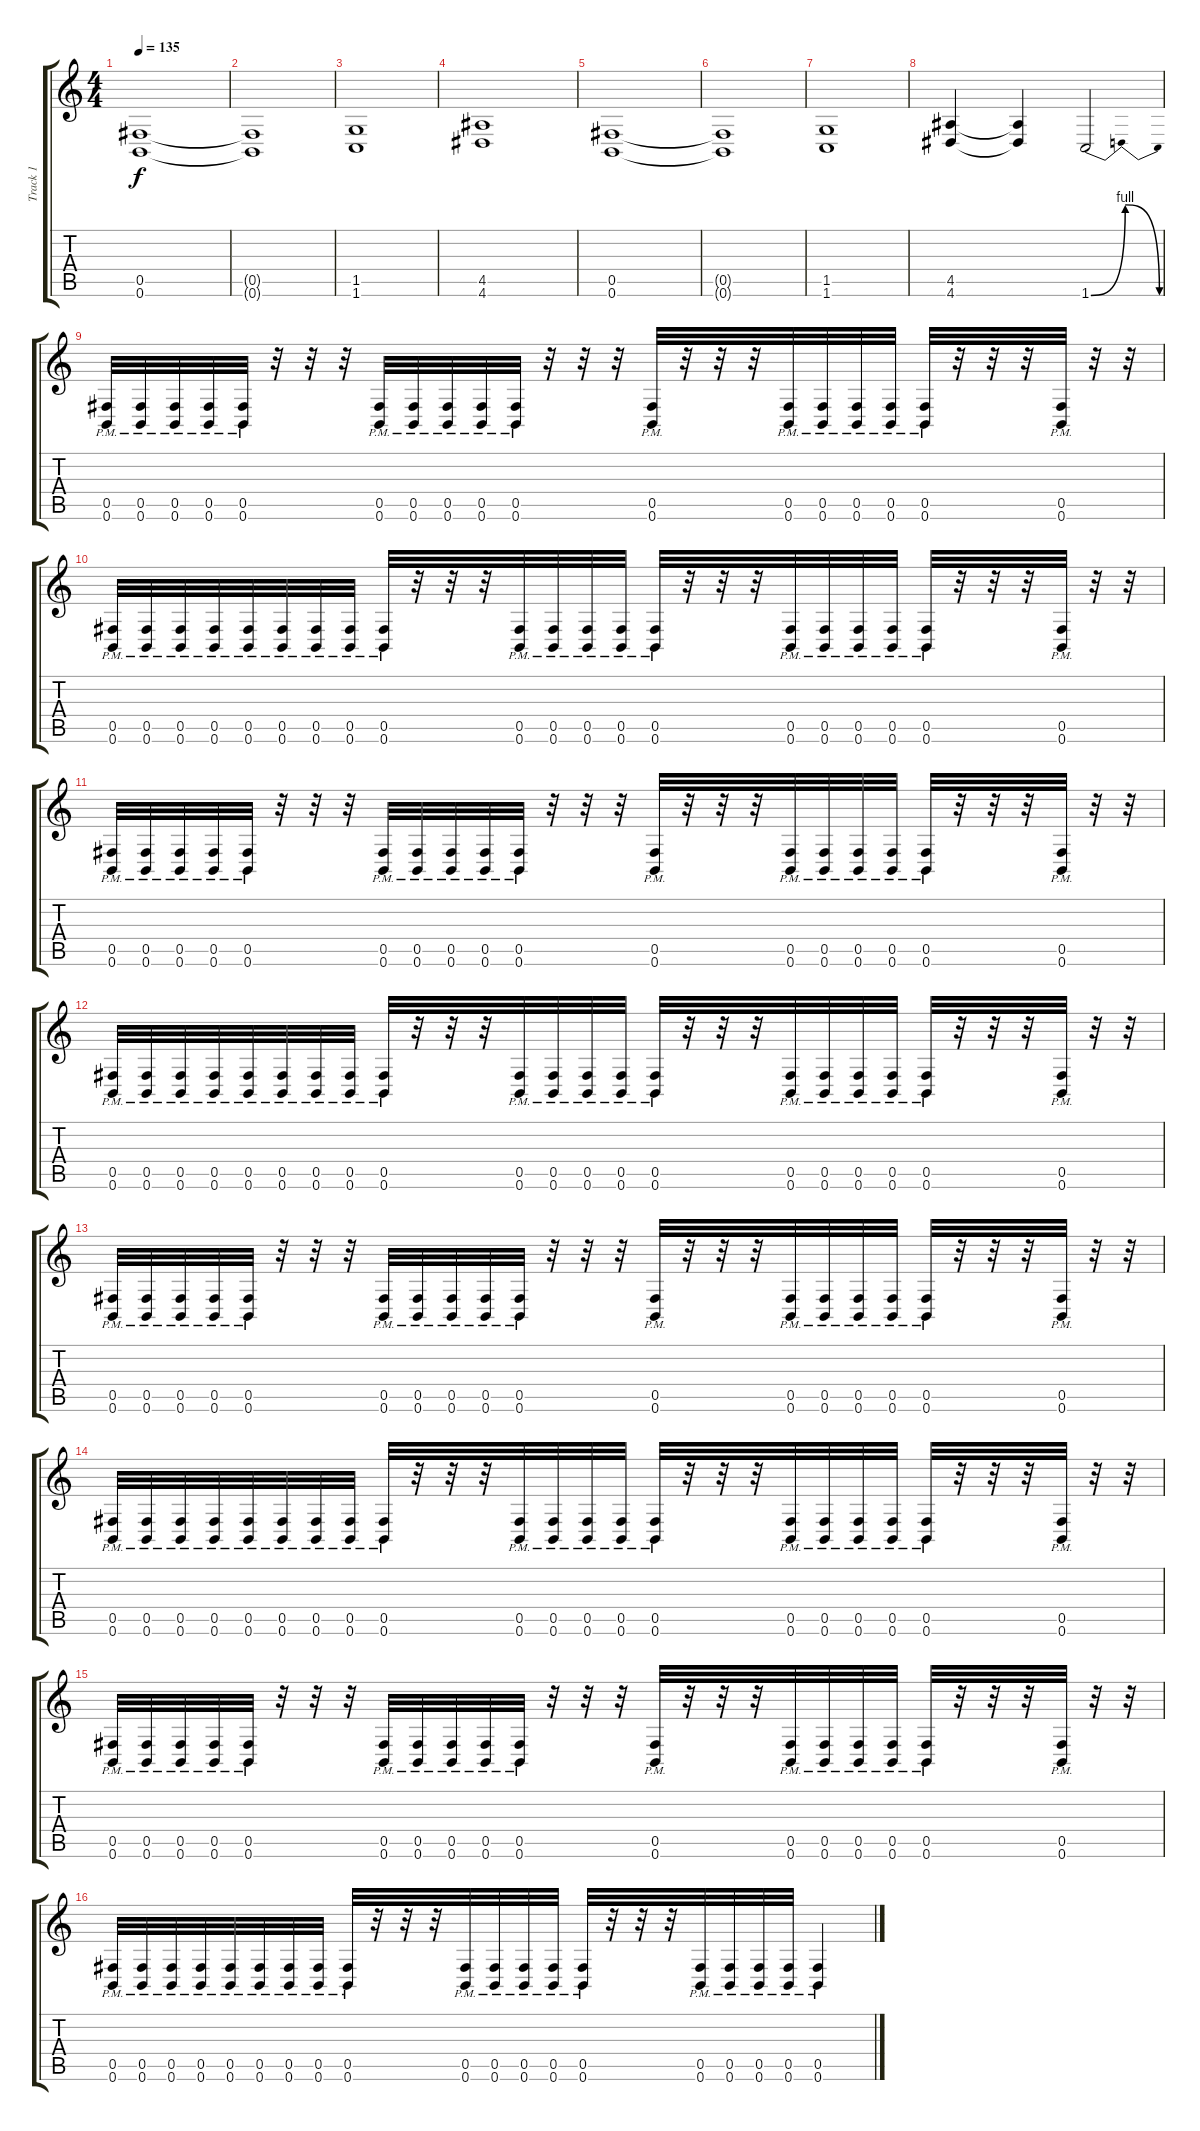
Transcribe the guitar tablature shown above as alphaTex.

\track ("Track 1" "Track 1") {instrument distortionguitar}
\staff {score tabs}
\tuning (Db4 Ab3 E3 B2 Gb2 B1) {hide}
\ts (4 4)
\tempo 135
\clef g2
\ks c
(0.5 0.6).1{dy f} |
(0.5{t} 0.6{t}).1 |
(1.5 1.6).1 |
(4.5 4.6).1 |
(0.5 0.6).1 |
(0.5{t} 0.6{t}).1 |
(1.5 1.6).1 |
(4.5 4.6).4 (4.5{t} 4.6{t}).4 1.6{be (bendrelease 0 0 30 4 30 4 60 0)}.2 |
(0.5{pm} 0.6{pm}).32 (0.5{pm} 0.6{pm}).32 (0.5{pm} 0.6{pm}).32 (0.5{pm} 0.6{pm}).32 (0.5{pm} 0.6{pm}).32 r.32 r.32 r.32 (0.5{pm} 0.6{pm}).32 (0.5{pm} 0.6{pm}).32 (0.5{pm} 0.6{pm}).32 (0.5{pm} 0.6{pm}).32 (0.5{pm} 0.6{pm}).32 r.32 r.32 r.32 (0.5{pm} 0.6{pm}).32 r.32 r.32 r.32 (0.5{pm} 0.6{pm}).32 (0.5{pm} 0.6{pm}).32 (0.5{pm} 0.6{pm}).32 (0.5{pm} 0.6{pm}).32 (0.5{pm} 0.6{pm}).32 r.32 r.32 r.32 (0.5{pm} 0.6{pm}).32 r.32 r.32 |
(0.5{pm} 0.6{pm}).32 (0.5{pm} 0.6{pm}).32 (0.5{pm} 0.6{pm}).32 (0.5{pm} 0.6{pm}).32 (0.5{pm} 0.6{pm}).32 (0.5{pm} 0.6{pm}).32 (0.5{pm} 0.6{pm}).32 (0.5{pm} 0.6{pm}).32 (0.5{pm} 0.6{pm}).32 r.32 r.32 r.32 (0.5{pm} 0.6{pm}).32 (0.5{pm} 0.6{pm}).32 (0.5{pm} 0.6{pm}).32 (0.5{pm} 0.6{pm}).32 (0.5{pm} 0.6{pm}).32 r.32 r.32 r.32 (0.5{pm} 0.6{pm}).32 (0.5{pm} 0.6{pm}).32 (0.5{pm} 0.6{pm}).32 (0.5{pm} 0.6{pm}).32 (0.5{pm} 0.6{pm}).32 r.32 r.32 r.32 (0.5{pm} 0.6{pm}).32 r.32 r.32 |
(0.5{pm} 0.6{pm}).32 (0.5{pm} 0.6{pm}).32 (0.5{pm} 0.6{pm}).32 (0.5{pm} 0.6{pm}).32 (0.5{pm} 0.6{pm}).32 r.32 r.32 r.32 (0.5{pm} 0.6{pm}).32 (0.5{pm} 0.6{pm}).32 (0.5{pm} 0.6{pm}).32 (0.5{pm} 0.6{pm}).32 (0.5{pm} 0.6{pm}).32 r.32 r.32 r.32 (0.5{pm} 0.6{pm}).32 r.32 r.32 r.32 (0.5{pm} 0.6{pm}).32 (0.5{pm} 0.6{pm}).32 (0.5{pm} 0.6{pm}).32 (0.5{pm} 0.6{pm}).32 (0.5{pm} 0.6{pm}).32 r.32 r.32 r.32 (0.5{pm} 0.6{pm}).32 r.32 r.32 |
(0.5{pm} 0.6{pm}).32 (0.5{pm} 0.6{pm}).32 (0.5{pm} 0.6{pm}).32 (0.5{pm} 0.6{pm}).32 (0.5{pm} 0.6{pm}).32 (0.5{pm} 0.6{pm}).32 (0.5{pm} 0.6{pm}).32 (0.5{pm} 0.6{pm}).32 (0.5{pm} 0.6{pm}).32 r.32 r.32 r.32 (0.5{pm} 0.6{pm}).32 (0.5{pm} 0.6{pm}).32 (0.5{pm} 0.6{pm}).32 (0.5{pm} 0.6{pm}).32 (0.5{pm} 0.6{pm}).32 r.32 r.32 r.32 (0.5{pm} 0.6{pm}).32 (0.5{pm} 0.6{pm}).32 (0.5{pm} 0.6{pm}).32 (0.5{pm} 0.6{pm}).32 (0.5{pm} 0.6{pm}).32 r.32 r.32 r.32 (0.5{pm} 0.6{pm}).32 r.32 r.32 |
(0.5{pm} 0.6{pm}).32 (0.5{pm} 0.6{pm}).32 (0.5{pm} 0.6{pm}).32 (0.5{pm} 0.6{pm}).32 (0.5{pm} 0.6{pm}).32 r.32 r.32 r.32 (0.5{pm} 0.6{pm}).32 (0.5{pm} 0.6{pm}).32 (0.5{pm} 0.6{pm}).32 (0.5{pm} 0.6{pm}).32 (0.5{pm} 0.6{pm}).32 r.32 r.32 r.32 (0.5{pm} 0.6{pm}).32 r.32 r.32 r.32 (0.5{pm} 0.6{pm}).32 (0.5{pm} 0.6{pm}).32 (0.5{pm} 0.6{pm}).32 (0.5{pm} 0.6{pm}).32 (0.5{pm} 0.6{pm}).32 r.32 r.32 r.32 (0.5{pm} 0.6{pm}).32 r.32 r.32 |
(0.5{pm} 0.6{pm}).32 (0.5{pm} 0.6{pm}).32 (0.5{pm} 0.6{pm}).32 (0.5{pm} 0.6{pm}).32 (0.5{pm} 0.6{pm}).32 (0.5{pm} 0.6{pm}).32 (0.5{pm} 0.6{pm}).32 (0.5{pm} 0.6{pm}).32 (0.5{pm} 0.6{pm}).32 r.32 r.32 r.32 (0.5{pm} 0.6{pm}).32 (0.5{pm} 0.6{pm}).32 (0.5{pm} 0.6{pm}).32 (0.5{pm} 0.6{pm}).32 (0.5{pm} 0.6{pm}).32 r.32 r.32 r.32 (0.5{pm} 0.6{pm}).32 (0.5{pm} 0.6{pm}).32 (0.5{pm} 0.6{pm}).32 (0.5{pm} 0.6{pm}).32 (0.5{pm} 0.6{pm}).32 r.32 r.32 r.32 (0.5{pm} 0.6{pm}).32 r.32 r.32 |
(0.5{pm} 0.6{pm}).32 (0.5{pm} 0.6{pm}).32 (0.5{pm} 0.6{pm}).32 (0.5{pm} 0.6{pm}).32 (0.5{pm} 0.6{pm}).32 r.32 r.32 r.32 (0.5{pm} 0.6{pm}).32 (0.5{pm} 0.6{pm}).32 (0.5{pm} 0.6{pm}).32 (0.5{pm} 0.6{pm}).32 (0.5{pm} 0.6{pm}).32 r.32 r.32 r.32 (0.5{pm} 0.6{pm}).32 r.32 r.32 r.32 (0.5{pm} 0.6{pm}).32 (0.5{pm} 0.6{pm}).32 (0.5{pm} 0.6{pm}).32 (0.5{pm} 0.6{pm}).32 (0.5{pm} 0.6{pm}).32 r.32 r.32 r.32 (0.5{pm} 0.6{pm}).32 r.32 r.32 |
(0.5{pm} 0.6{pm}).32 (0.5{pm} 0.6{pm}).32 (0.5{pm} 0.6{pm}).32 (0.5{pm} 0.6{pm}).32 (0.5{pm} 0.6{pm}).32 (0.5{pm} 0.6{pm}).32 (0.5{pm} 0.6{pm}).32 (0.5{pm} 0.6{pm}).32 (0.5{pm} 0.6{pm}).32 r.32 r.32 r.32 (0.5{pm} 0.6{pm}).32 (0.5{pm} 0.6{pm}).32 (0.5{pm} 0.6{pm}).32 (0.5{pm} 0.6{pm}).32 (0.5{pm} 0.6{pm}).32 r.32 r.32 r.32 (0.5{pm} 0.6{pm}).32 (0.5{pm} 0.6{pm}).32 (0.5{pm} 0.6{pm}).32 (0.5{pm} 0.6{pm}).32 (0.5{pm} 0.6{pm}).4
